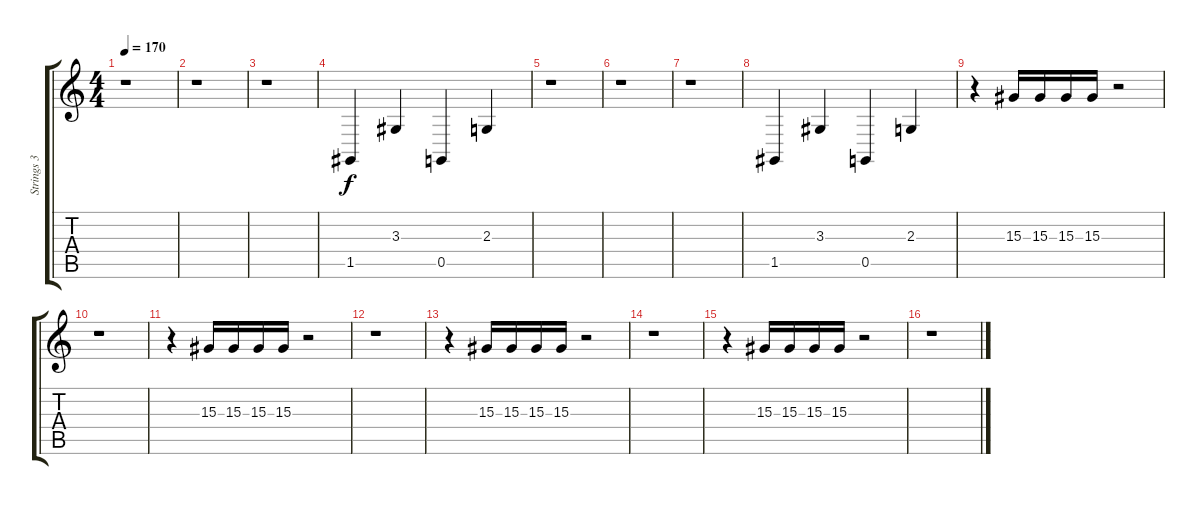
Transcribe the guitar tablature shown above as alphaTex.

\track ("Strings 3" "Strings 3") {instrument stringensemble1}
\staff {score tabs}
\tuning (D4 A3 F3 C3 G2 C2) {hide}
\ts (4 4)
\tempo 170
\clef g2
\ks c
r.1{dy f} |
r.1 |
r.1 |
1.5.4 3.3.4 0.5.4 2.3.4 |
r.1 |
r.1 |
r.1 |
1.5.4 3.3.4 0.5.4 2.3.4 |
r.4 15.3.16 15.3.16 15.3.16 15.3.16 r.2 |
r.1 |
r.4 15.3.16 15.3.16 15.3.16 15.3.16 r.2 |
r.1 |
r.4 15.3.16 15.3.16 15.3.16 15.3.16 r.2 |
r.1 |
r.4 15.3.16 15.3.16 15.3.16 15.3.16 r.2 |
r.1
